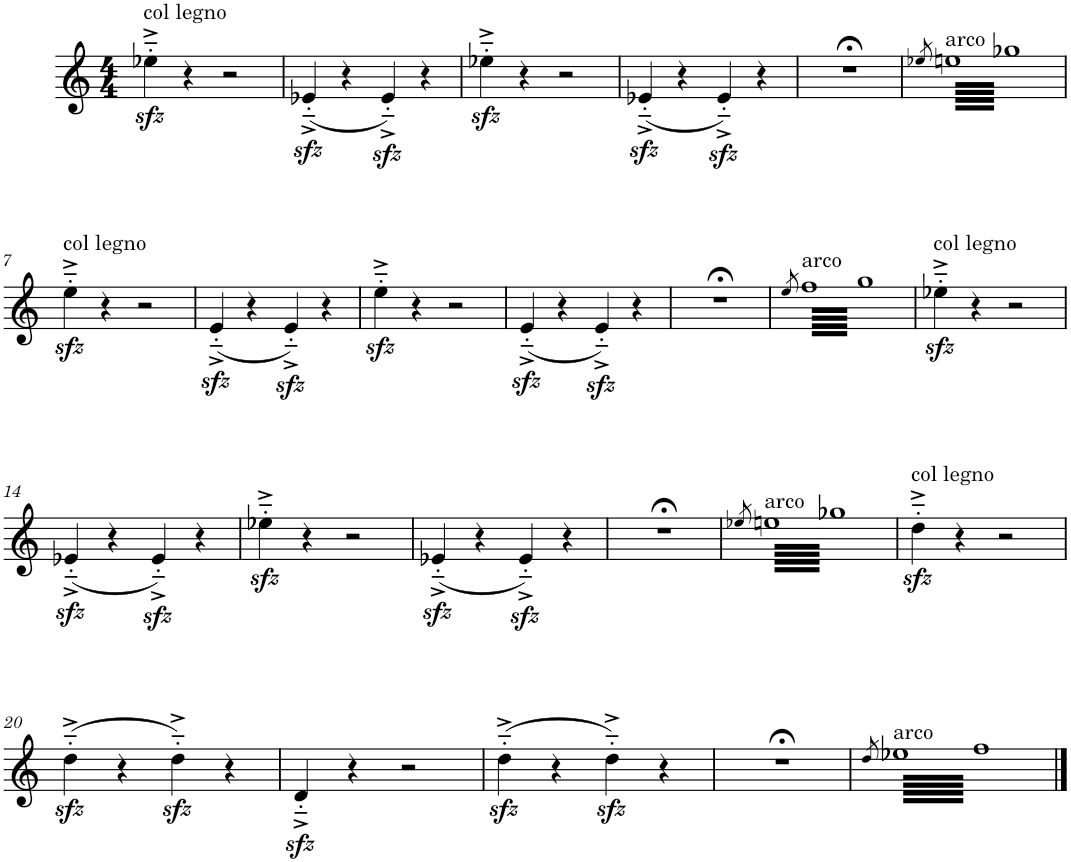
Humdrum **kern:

**kern
*part1
*staff1
*I"Viola
*I'Vla.
*clefG2
*k[]
*M4/4
=1
!LO:TX:a:t=col legno
4ee-Xzz<'~^\
4r
2r
=2
(4e-Xzz<'~^/
4r
4e-zz<'~^/)
4r
=3
4ee-Xzz<'~^\
4r
2r
=4
(4e-Xzz<'~^/
4r
4e-zz<'~^/)
4r
=5
1r;<
=6
8qee-X/
!LO:TX:a:t=arco
*tremolo
128eenLLLLL
128gg-X
128een
128gg-X
128een
128gg-X
128een
128gg-X
128een
128gg-X
128een
128gg-X
128een
128gg-X
128een
128gg-X
128een
128gg-X
128een
128gg-X
128een
128gg-X
128een
128gg-X
128een
128gg-X
128een
128gg-X
128een
128gg-X
128een
128gg-X
128een
128gg-X
128een
128gg-X
128een
128gg-X
128een
128gg-X
128een
128gg-X
128een
128gg-X
128een
128gg-X
128een
128gg-X
128een
128gg-X
128een
128gg-X
128een
128gg-X
128een
128gg-X
128een
128gg-X
128een
128gg-X
128een
128gg-X
128een
128gg-X
128een
128gg-X
128een
128gg-X
128een
128gg-X
128een
128gg-X
128een
128gg-X
128een
128gg-X
128een
128gg-X
128een
128gg-X
128een
128gg-X
128een
128gg-X
128een
128gg-X
128een
128gg-X
128een
128gg-X
128een
128gg-X
128een
128gg-X
128een
128gg-X
128een
128gg-X
128een
128gg-X
128een
128gg-X
128een
128gg-X
128een
128gg-X
128een
128gg-X
128een
128gg-X
128een
128gg-X
128een
128gg-X
128een
128gg-X
128een
128gg-X
128een
128gg-X
128een
128gg-X
128een
128gg-X
128een
128gg-X
128een
128gg-XJJJJJ
*Xtremolo
!!LO:LB:g=z
=7
!LO:TX:a:t=col legno
4eezz<'~^\
.
.
.
.
.
.
.
.
.
.
.
.
.
.
.
.
.
.
.
.
.
.
.
.
.
.
.
.
.
.
.
4r
.
.
.
.
.
.
.
.
.
.
.
.
.
.
.
.
.
.
.
.
.
.
.
.
.
.
.
.
.
.
.
2r
=8
(4ezz<'~^/
4r
4ezz<'~^/)
4r
=9
4eezz<'~^\
4r
2r
=10
(4ezz<'~^/
4r
4ezz<'~^/)
4r
=11
1r;<
=12
8qee/
!LO:TX:a:t=arco
*tremolo
128ffLLLLL
128gg
128ff
128gg
128ff
128gg
128ff
128gg
128ff
128gg
128ff
128gg
128ff
128gg
128ff
128gg
128ff
128gg
128ff
128gg
128ff
128gg
128ff
128gg
128ff
128gg
128ff
128gg
128ff
128gg
128ff
128gg
128ff
128gg
128ff
128gg
128ff
128gg
128ff
128gg
128ff
128gg
128ff
128gg
128ff
128gg
128ff
128gg
128ff
128gg
128ff
128gg
128ff
128gg
128ff
128gg
128ff
128gg
128ff
128gg
128ff
128gg
128ff
128gg
128ff
128gg
128ff
128gg
128ff
128gg
128ff
128gg
128ff
128gg
128ff
128gg
128ff
128gg
128ff
128gg
128ff
128gg
128ff
128gg
128ff
128gg
128ff
128gg
128ff
128gg
128ff
128gg
128ff
128gg
128ff
128gg
128ff
128gg
128ff
128gg
128ff
128gg
128ff
128gg
128ff
128gg
128ff
128gg
128ff
128gg
128ff
128gg
128ff
128gg
128ff
128gg
128ff
128gg
128ff
128gg
128ff
128gg
128ff
128gg
128ff
128gg
128ff
128ggJJJJJ
*Xtremolo
=13
!LO:TX:a:t=col legno
4ee-Xzz<'~^\
.
.
.
.
.
.
.
.
.
.
.
.
.
.
.
.
.
.
.
.
.
.
.
.
.
.
.
.
.
.
.
4r
.
.
.
.
.
.
.
.
.
.
.
.
.
.
.
.
.
.
.
.
.
.
.
.
.
.
.
.
.
.
.
2r
!!LO:LB:g=z
=14
(4e-Xzz<'~^/
4r
4e-zz<'~^/)
4r
=15
4ee-Xzz<'~^\
4r
2r
=16
(4e-Xzz<'~^/
4r
4e-zz<'~^/)
4r
=17
1r;<
=18
8qee-X/
!LO:TX:a:t=arco
*tremolo
128eenLLLLL
128gg-X
128een
128gg-X
128een
128gg-X
128een
128gg-X
128een
128gg-X
128een
128gg-X
128een
128gg-X
128een
128gg-X
128een
128gg-X
128een
128gg-X
128een
128gg-X
128een
128gg-X
128een
128gg-X
128een
128gg-X
128een
128gg-X
128een
128gg-X
128een
128gg-X
128een
128gg-X
128een
128gg-X
128een
128gg-X
128een
128gg-X
128een
128gg-X
128een
128gg-X
128een
128gg-X
128een
128gg-X
128een
128gg-X
128een
128gg-X
128een
128gg-X
128een
128gg-X
128een
128gg-X
128een
128gg-X
128een
128gg-X
128een
128gg-X
128een
128gg-X
128een
128gg-X
128een
128gg-X
128een
128gg-X
128een
128gg-X
128een
128gg-X
128een
128gg-X
128een
128gg-X
128een
128gg-X
128een
128gg-X
128een
128gg-X
128een
128gg-X
128een
128gg-X
128een
128gg-X
128een
128gg-X
128een
128gg-X
128een
128gg-X
128een
128gg-X
128een
128gg-X
128een
128gg-X
128een
128gg-X
128een
128gg-X
128een
128gg-X
128een
128gg-X
128een
128gg-X
128een
128gg-X
128een
128gg-X
128een
128gg-X
128een
128gg-X
128een
128gg-X
128een
128gg-XJJJJJ
*Xtremolo
=19
!LO:TX:a:t=col legno
4ddzz<'~^\
.
.
.
.
.
.
.
.
.
.
.
.
.
.
.
.
.
.
.
.
.
.
.
.
.
.
.
.
.
.
.
4r
.
.
.
.
.
.
.
.
.
.
.
.
.
.
.
.
.
.
.
.
.
.
.
.
.
.
.
.
.
.
.
2r
!!LO:LB:g=z
=20
(4ddzz<'~^\
4r
4ddzz<'~^\)
4r
=21
4dzz<'~^/
4r
2r
=22
(4ddzz<'~^\
4r
4ddzz<'~^\)
4r
=23
1r;<
=24
8qdd/
!LO:TX:a:t=arco
*tremolo
128ee-XLLLLL
128ff
128ee-X
128ff
128ee-X
128ff
128ee-X
128ff
128ee-X
128ff
128ee-X
128ff
128ee-X
128ff
128ee-X
128ff
128ee-X
128ff
128ee-X
128ff
128ee-X
128ff
128ee-X
128ff
128ee-X
128ff
128ee-X
128ff
128ee-X
128ff
128ee-X
128ff
128ee-X
128ff
128ee-X
128ff
128ee-X
128ff
128ee-X
128ff
128ee-X
128ff
128ee-X
128ff
128ee-X
128ff
128ee-X
128ff
128ee-X
128ff
128ee-X
128ff
128ee-X
128ff
128ee-X
128ff
128ee-X
128ff
128ee-X
128ff
128ee-X
128ff
128ee-X
128ff
128ee-X
128ff
128ee-X
128ff
128ee-X
128ff
128ee-X
128ff
128ee-X
128ff
128ee-X
128ff
128ee-X
128ff
128ee-X
128ff
128ee-X
128ff
128ee-X
128ff
128ee-X
128ff
128ee-X
128ff
128ee-X
128ff
128ee-X
128ff
128ee-X
128ff
128ee-X
128ff
128ee-X
128ff
128ee-X
128ff
128ee-X
128ff
128ee-X
128ff
128ee-X
128ff
128ee-X
128ff
128ee-X
128ff
128ee-X
128ff
128ee-X
128ff
128ee-X
128ff
128ee-X
128ff
128ee-X
128ff
128ee-X
128ff
128ee-X
128ff
128ee-X
128ff
128ee-X
128ffJJJJJ
*Xtremolo
.
.
.
.
.
.
.
.
.
.
.
.
.
.
.
.
.
.
.
.
.
.
.
.
.
.
.
.
.
.
.
.
.
.
.
.
.
.
.
.
.
.
.
.
.
.
.
.
.
.
.
.
.
.
.
.
.
.
.
.
.
.
.
.
==
*-
